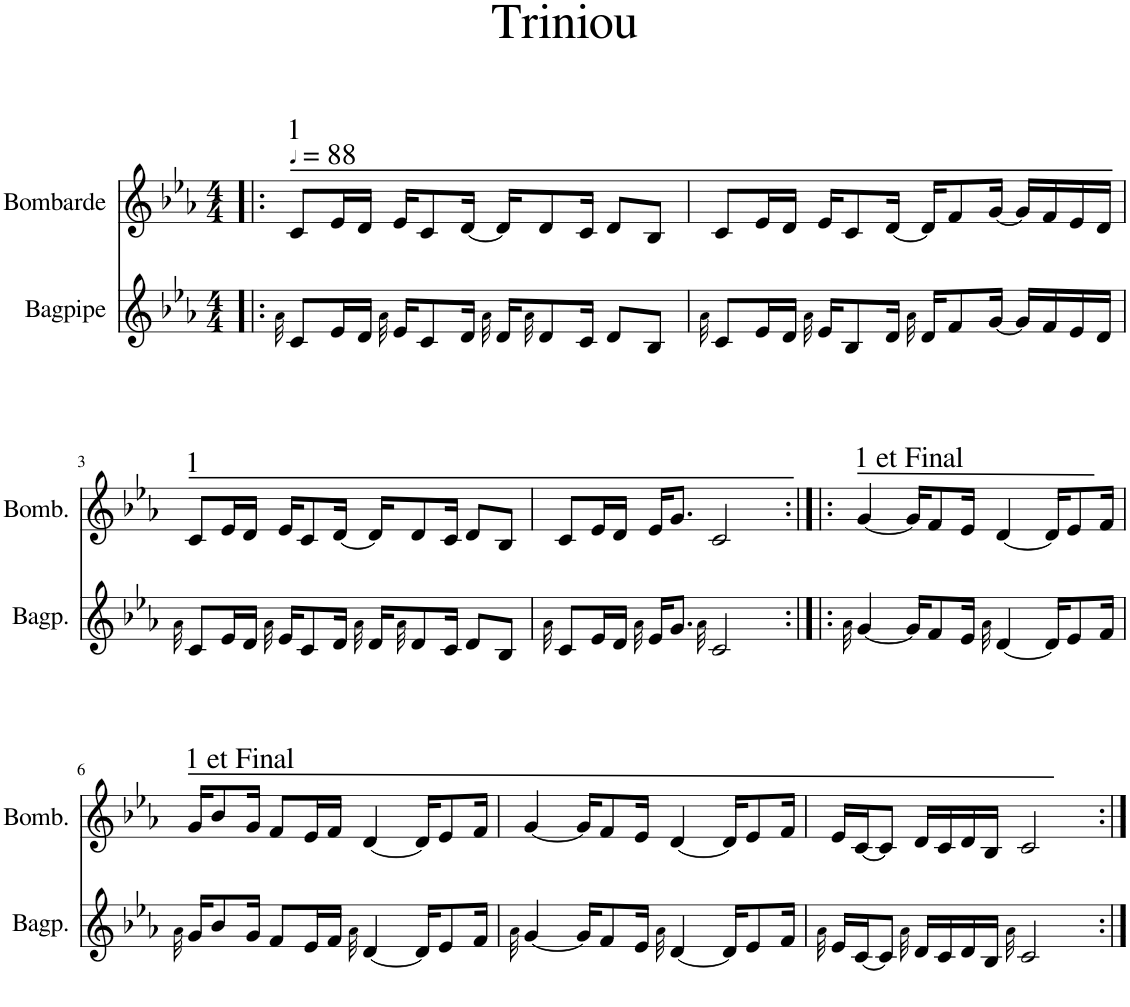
**kern	**kern
*part2	*part1
*staff2	*staff1
*I"Bagpipe	*I"Bombarde
*I'Bagp.	*I'Bomb.
*clefG2	*clefG2
*k[b-e-a-]	*k[b-e-a-]
*M4/4	*M4/4
*MM88	*MM88
=1!|:	=1!|:
32qa-\	.
!	!LO:TX:a:t=1
8c/L	8c/L
16e-/L	16e-/L
16d/JJ	16d/JJ
32qa-\	.
16e-/KL	16e-/KL
8c/	8c/
16d/Jk	[16d/Jk
32qa-\	.
16d/KL	16d/KL]
32qa-\	.
8d/	8d/
16c/Jk	16c/Jk
8d/L	8d/L
8B-/J	8B-/J
=2	=2
32qa-\	.
8c/L	8c/L
16e-/L	16e-/L
16d/JJ	16d/JJ
32qa-\	.
16e-/KL	16e-/KL
8B-/	8c/
16d/Jk	[16d/Jk
32qa-\	.
16d/KL	16d/KL]
8f/	8f/
[16g/Jk	[16g/Jk
16g/LL]	16g/LL]
16f/	16f/
16e-/	16e-/
16d/JJ	16d/JJ
!!LO:LB:g=z
=3	=3
32qa-\	.
!	!LO:TX:a:t=1
8c/L	8c/L
16e-/L	16e-/L
16d/JJ	16d/JJ
32qa-\	.
16e-/KL	16e-/KL
8c/	8c/
16d/Jk	[16d/Jk
32qa-\	.
16d/KL	16d/KL]
32qa-\	.
8d/	8d/
16c/Jk	16c/Jk
8d/L	8d/L
8B-/J	8B-/J
=4	=4
32qa-\	.
8c/L	8c/L
16e-/L	16e-/L
16d/JJ	16d/JJ
32qa-\	.
16e-/KL	16e-/KL
8.g/J	8.g/J
32qa-\	.
2c/	2c/
=5:|!|:	=5:|!|:
32qa-\	.
!	!LO:TX:a:t=1 et Final
[4g/	[4g/
16g/KL]	16g/KL]
8f/	8f/
16e-/Jk	16e-/Jk
32qa-\	.
[4d/	[4d/
16d/KL]	16d/KL]
8e-/	8e-/
16f/Jk	16f/Jk
!!LO:LB:g=z
=6	=6
32qa-\	.
!	!LO:TX:a:t=1 et Final
16g/KL	16g/KL
8b-/	8b-/
16g/Jk	16g/Jk
8f/L	8f/L
16e-/L	16e-/L
16f/JJ	16f/JJ
32qa-\	.
[4d/	[4d/
16d/KL]	16d/KL]
8e-/	8e-/
16f/Jk	16f/Jk
=7	=7
32qa-\	.
[4g/	[4g/
16g/KL]	16g/KL]
8f/	8f/
16e-/Jk	16e-/Jk
32qa-\	.
[4d/	[4d/
16d/KL]	16d/KL]
8e-/	8e-/
16f/Jk	16f/Jk
=8	=8
32qa-\	.
16e-/LL	16e-/LL
[16c/J	[16c/J
8c/J]	8c/J]
32qa-\	.
16d/LL	16d/LL
16c/	16c/
16d/	16d/
16B-/JJ	16B-/JJ
32qa-\	.
2c/	2c/
=:|!	=:|!
*-	*-
